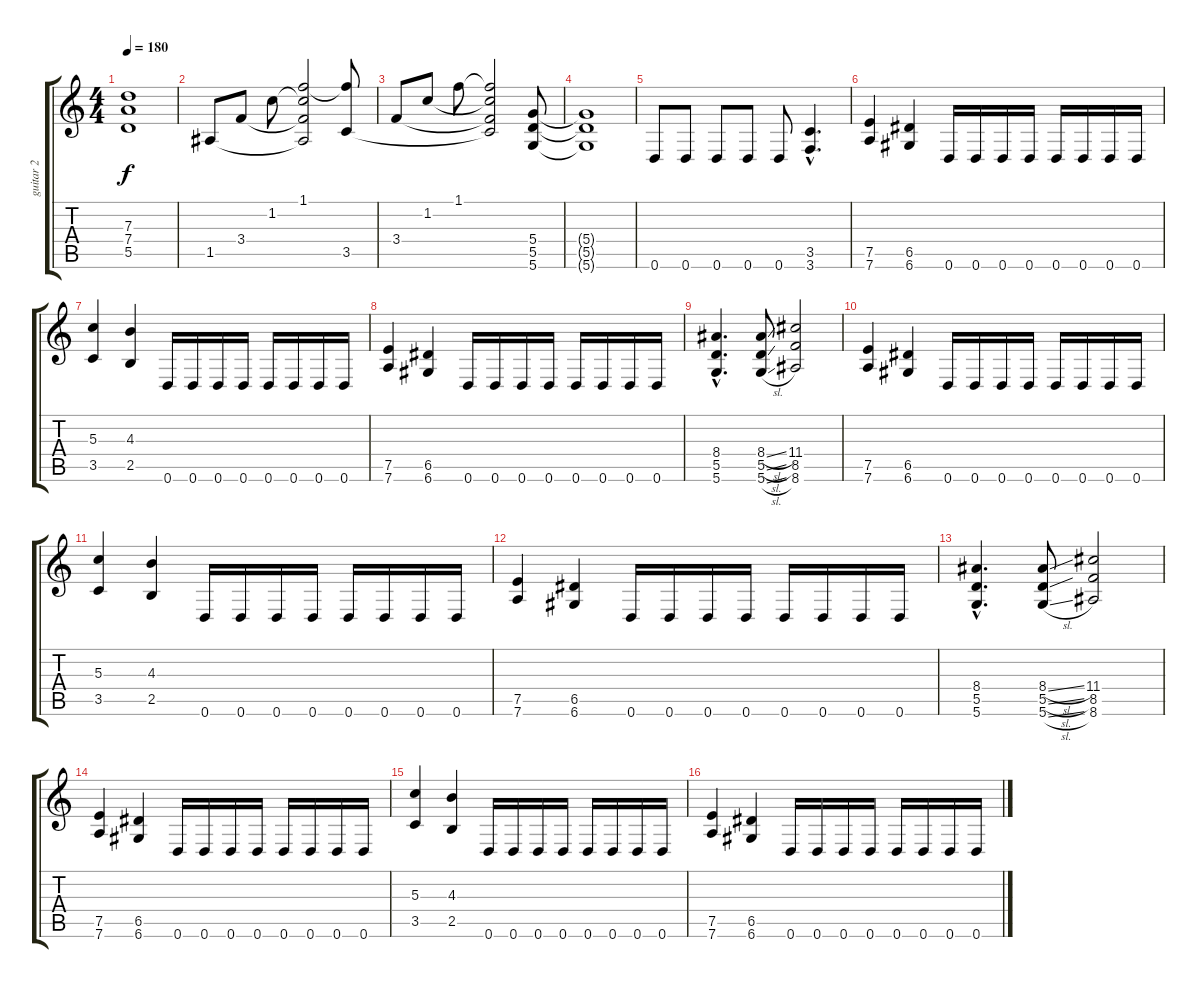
\track ("guitar 2" "guitar 2") {instrument distortionguitar}
\staff {score tabs}
\tuning (E4 B3 G3 D3 A2 D2) {hide}
\ts (4 4)
\tempo 180
\clef g2
\ks c
(7.3{t} 7.4{t} 5.5{t}).1{dy f} |
1.5.8 3.4.8 1.2.8 (1.1 1.2{t} 3.4{t} 1.5{t}).2 (1.1{t} 3.5).8 |
3.4.8 1.2.8 1.1.8 (1.1{t} 1.2{t} 3.4{t} 3.5{t}).2 (5.4 5.5 5.6).8 |
(5.4{t} 5.5{t} 5.6{t}).1 |
0.6.8 0.6.8 0.6.8 0.6.8 0.6.8 (3.5{hac} 3.6{hac}).4{d} |
(7.5 7.6).4 (6.5 6.6).4 0.6.16 0.6.16 0.6.16 0.6.16 0.6.16 0.6.16 0.6.16 0.6.16 |
(5.3 3.5).4 (4.3 2.5).4 0.6.16 0.6.16 0.6.16 0.6.16 0.6.16 0.6.16 0.6.16 0.6.16 |
(7.5 7.6).4 (6.5 6.6).4 0.6.16 0.6.16 0.6.16 0.6.16 0.6.16 0.6.16 0.6.16 0.6.16 |
(8.4{hac} 5.5{hac} 5.6{hac}).4{d} (8.4{sl} 5.5{sl} 5.6{sl}).8 (11.4 8.5 8.6).2 |
(7.5 7.6).4 (6.5 6.6).4 0.6.16 0.6.16 0.6.16 0.6.16 0.6.16 0.6.16 0.6.16 0.6.16 |
(5.3 3.5).4 (4.3 2.5).4 0.6.16 0.6.16 0.6.16 0.6.16 0.6.16 0.6.16 0.6.16 0.6.16 |
(7.5 7.6).4 (6.5 6.6).4 0.6.16 0.6.16 0.6.16 0.6.16 0.6.16 0.6.16 0.6.16 0.6.16 |
(8.4{hac} 5.5{hac} 5.6{hac}).4{d} (8.4{sl} 5.5{sl} 5.6{sl}).8 (11.4 8.5 8.6).2 |
(7.5 7.6).4 (6.5 6.6).4 0.6.16 0.6.16 0.6.16 0.6.16 0.6.16 0.6.16 0.6.16 0.6.16 |
(5.3 3.5).4 (4.3 2.5).4 0.6.16 0.6.16 0.6.16 0.6.16 0.6.16 0.6.16 0.6.16 0.6.16 |
(7.5 7.6).4 (6.5 6.6).4 0.6.16 0.6.16 0.6.16 0.6.16 0.6.16 0.6.16 0.6.16 0.6.16
